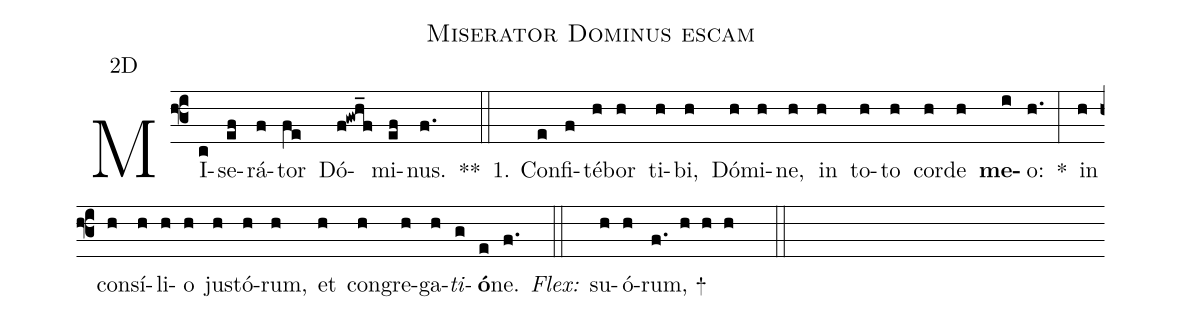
name:Miserator Dominus escam;
office-part:Antiphona;
mode:2;
annotation:2D;
%%
(f3) MI(c)se(ef)rá(f)tor(fe) Dó(f!gwh_f)mi(ef)nus.(f.) **(::)
1. Con(e)fi(f)té(h)bor(h) ti(h)bi,(h) Dó(h)mi(h)ne,(h) in(h) to(h)to(h) cor(h)de(h) <b>me</b>(i)o:(h.) *(:) in(h) con(h)sí(h)li(h)o(h) jus(h)tó(h)rum,(h) et(h) con(h)gre(h)ga(h)<i>ti</i>(g)<b>ó</b>(e)ne.(f.)
<i>Flex:</i>(::)  su(h)ó(h)rum, +(f. h h h  ::)
